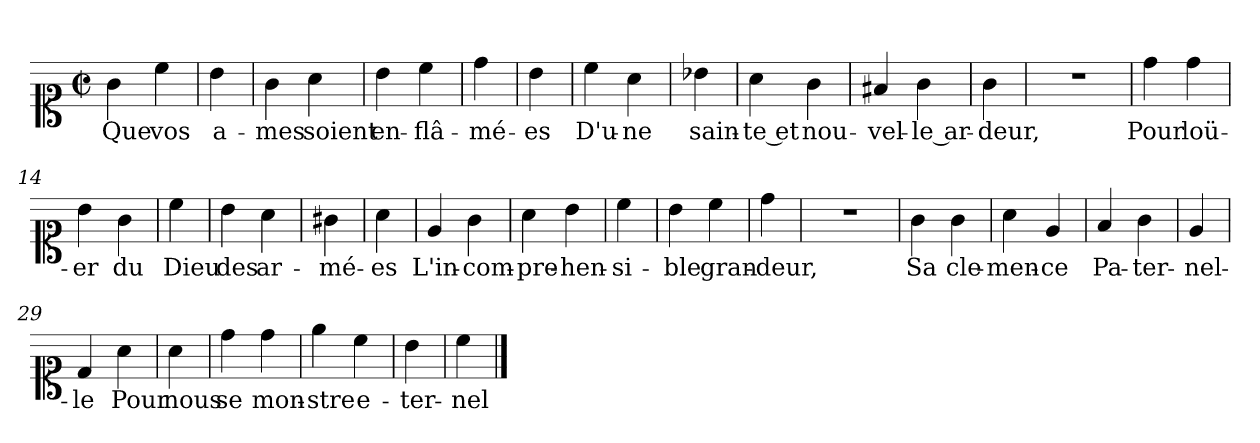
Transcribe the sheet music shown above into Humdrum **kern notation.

**kern	**text
*part1	*part1
*staff1	*staff1
*clefC1	*
*k[]	*
*C:	*
*M2/2	*
*met(c|)	*
=1	=1
4g	Que
4cc	vos
=2	=2
4b	a-
=3	=3
4g	-mes
4a	soient
=4	=4
4b	en-
4cc	-flâ-
=5	=5
4dd	-mé-
=6	=6
4b	-es
=7	=7
4cc	D'u-
4a	-ne
=8	=8
4b-X	sain-
=9	=9
4a	-te et
4g	nou-
=10	=10
4f#X	-vel-
4g	-le ar-
=11	=11
4g	-deur,
=12	=12
1r	.
=13	=13
4dd	Pour
4dd	loü-
=14	=14
4b	-er
4g	du
=15	=15
4cc	Dieu
=16	=16
4b	des
4a	ar-
=17	=17
4g#X	-mé-
=18	=18
4a	-es
=19	=19
4e	L'in-
4g	-com-
=20	=20
4a	-pre-
4b	-hen-
=21	=21
4cc	-si-
=22	=22
4b	-ble
4cc	gran-
=23	=23
4dd	-deur,
=24	=24
1r	.
=25	=25
4g	Sa
4g	cle-
=26	=26
4a	-men-
4e	-ce
=27	=27
4f	Pa-
4g	-ter-
=28	=28
4e	-nel-
=29	=29
4d	-le
4a	Pour
=30	=30
4a	nous
=31	=31
4dd	se
4dd	mon-
=32	=32
4ee	-stre
4cc	e-
=33	=33
4b	-ter-
=34	=34
4cc	-nel-
==	==
*-	*-
